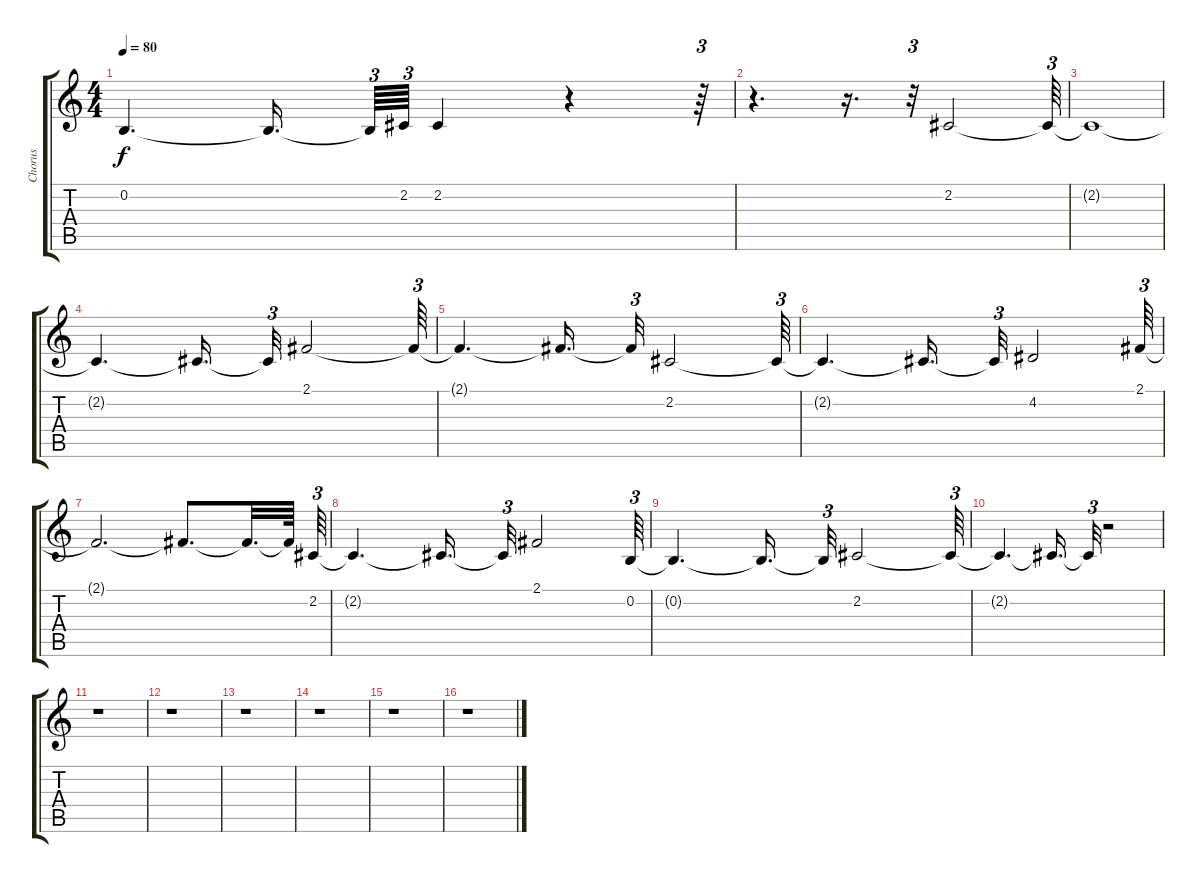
\track ("Chorus" "Chorus") {instrument pad2warm}
\staff {score tabs}
\tuning (E4 B3 G3 D3 A2 E2) {hide}
\ts (4 4)
\tempo 80
\clef g2
\ks c
0.2{t}.4{d dy f} 0.2{t}.16{d beam splitsecondary} 0.2{t}.64{tu (3 2)} 2.2.64{tu (3 2)} 2.2.4 r.4 r.64{tu (3 2)} |
r.4{d} r.16{d} r.32{tu (3 2)} 2.2.2 2.2{t}.64{tu (3 2)} |
2.2{t}.1 |
2.2{t}.4{d} 2.2{t}.16{d} 2.2{t}.32{tu (3 2)} 2.1.2 2.1{t}.64{tu (3 2)} |
2.1{t}.4{d} 2.1{t}.16{d} 2.1{t}.32{tu (3 2)} 2.2.2 2.2{t}.64{tu (3 2)} |
2.2{t}.4{d} 2.2{t}.16{d} 2.2{t}.32{tu (3 2)} 4.2.2 2.1.64{tu (3 2)} |
2.1{t}.2{d} 2.1{t}.8{d} 2.1{t}.32{d} 2.1{t}.64 2.2.64{tu (3 2)} |
2.2{t}.4{d} 2.2{t}.16{d} 2.2{t}.32{tu (3 2)} 2.1.2 0.2.64{tu (3 2)} |
0.2{t}.4{d} 0.2{t}.16{d} 0.2{t}.32{tu (3 2)} 2.2.2 2.2{t}.64{tu (3 2)} |
2.2{t}.4{d} 2.2{t}.16{d} 2.2{t}.32{tu (3 2)} r.2 |
r.1 |
r.1 |
r.1 |
r.1 |
r.1 |
r.1
